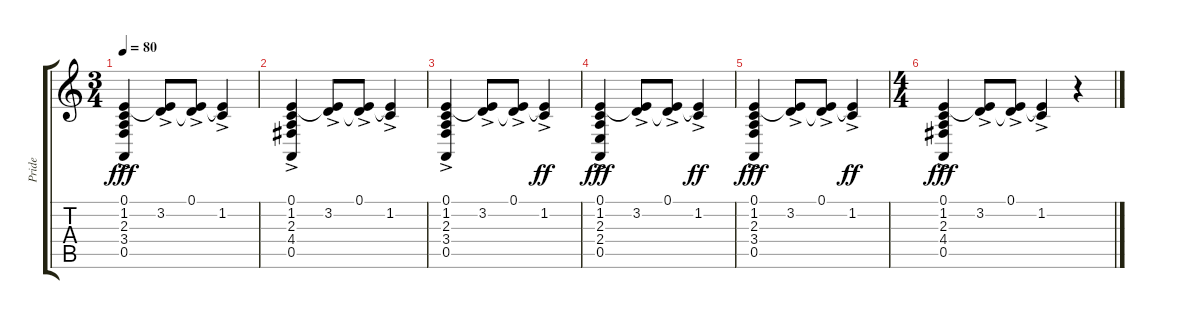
\track ("Pride" "Pride") {instrument stringensemble1}
\staff {score tabs}
\tuning (E4 B3 G3 D3 A2 E2) {hide}
\ts (3 4)
\tempo 80
\clef g2
\ks c
(0.1{ac} 1.2 2.3 3.4 0.5).4{dy fff} (0.1{t} 3.2{ac}).8 (0.1{ac} 3.2{t}).8 (0.1{t} 1.2{ac}).4 |
(0.1{ac} 1.2 2.3 4.4 0.5).4 (0.1{t} 3.2{ac}).8 (0.1{ac} 3.2{t}).8 (0.1{t} 1.2{ac}).4 |
(0.1{ac} 1.2 2.3 3.4 0.5).4{volume 8} (0.1{t} 3.2{ac}).8 (0.1{ac} 3.2{t}).8 (0.1{t} 1.2{ac}).4{dy ff} |
(0.1{ac} 1.2 2.3 2.4 0.5).4{dy fff volume 6} (0.1{t} 3.2{ac}).8 (0.1{ac} 3.2{t}).8 (0.1{t} 1.2{ac}).4{dy ff} |
(0.1{ac} 1.2 2.3 3.4 0.5).4{dy fff volume 4} (0.1{t} 3.2{ac}).8 (0.1{ac} 3.2{t}).8 (0.1{t} 1.2{ac}).4{dy ff} |
\ts (4 4)
(0.1{ac} 1.2 2.3 4.4 0.5).4{dy fff volume 2} (0.1{t} 3.2{ac}).8 (0.1{ac} 3.2{t}).8 (0.1{t} 1.2{ac}).4 r.4
